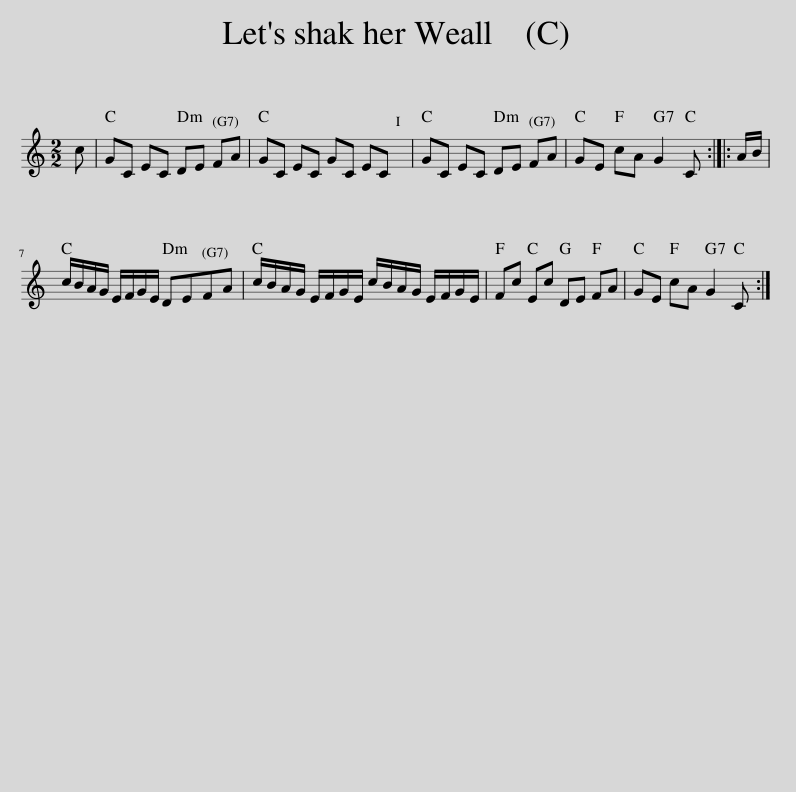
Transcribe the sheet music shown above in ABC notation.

X:1
L:1/8
M:2/2
I:linebreak $
K:C
V:1 treble
V:1
 c | GC EC DE FA | GC EC GC EC | GC EC DE FA | GE cA G2 C :: %5
 A/B/ |$ c/B/A/G/ E/F/G/E/ DEFA | c/B/A/G/ E/F/G/E/ c/B/A/G/ E/F/G/E/ | Fc Ec DE FA | GE cA G2 C :| %10
